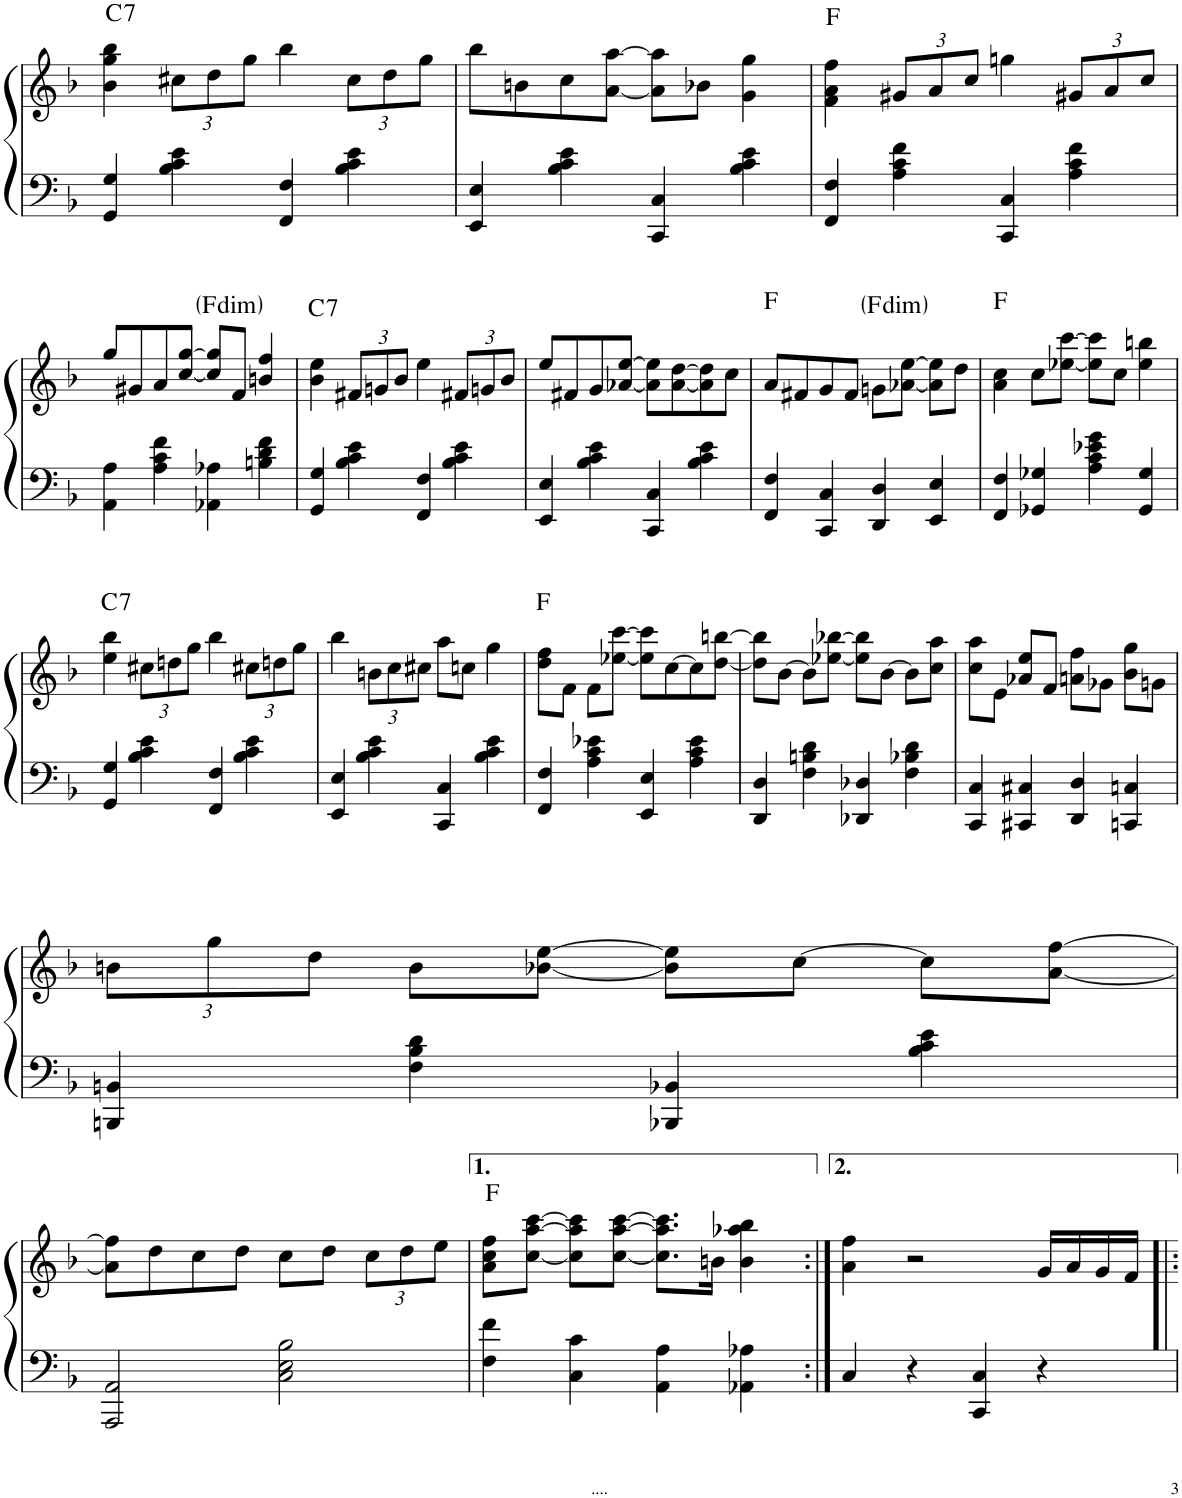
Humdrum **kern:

**kern	**kern	**harte
*part1	*part1	*part1
*staff2	*staff1	*
*I"Piano	*	*
*I'Pno.	*	*
!!LO:PB:g=z
*clefF4	*clefG2	*
*k[b-]	*k[b-]	*
*M4/4	*M4/4	*
=38	=38	=38
!	!	!LO:H:kt=7
4GG/ 4G/	4b-\ 4gg\ 4bb-\	C:7
*	*Xbrackettup	*
4B-\ 4c\ 4e\	12cc#X\L	.
.	12dd\	.
.	12gg\J	.
4FF/ 4F/	4bb-\	.
4B-\ 4c\ 4e\	12cc#\L	.
.	12dd\	.
.	12gg\J	.
=39	=39	=39
4EE/ 4E/	8bb-\L	.
.	8bn\	.
4B-\ 4c\ 4e\	8cc\	.
.	[8a\ [8aa\J	.
4CC/ 4C/	8a\] 8aa\]L	.
.	8b-X\J	.
4B-\ 4c\ 4e\	4g\ 4gg\	.
=40	=40	=40
4FF/ 4F/	4f\ 4a\ 4ff\	F:maj
4A\ 4c\ 4f\	12g#X/L	.
.	12a/	.
.	12cc/J	.
4CC/ 4C/	4ggn\	.
4A\ 4c\ 4f\	12g#X/L	.
.	12a/	.
.	12cc/J	.
!!LO:LB:g=z
=41	=41	=41
4AA\ 4A\	8gg/L	.
.	8g#X/	.
4A\ 4c\ 4f\	8a/	.
.	[8cc/ [8gg/J	.
!	!	!LO:H:kt=dim
4AA-X\ 4A-X\	8cc/] 8gg/]L	F:dim
.	8f/J	.
4Bn\ 4d\ 4f\	4bn/ 4ff/	.
=42	=42	=42
!	!	!LO:H:kt=7
4GG/ 4G/	4b-\ 4ee\	C:7
4B-\ 4c\ 4e\	12f#X/L	.
.	12gn/	.
.	12b-/J	.
4FF/ 4F/	4ee\	.
4B-\ 4c\ 4e\	12f#X/L	.
.	12gn/	.
.	12b-/J	.
=43	=43	=43
4EE/ 4E/	8ee/L	.
.	8f#X/	.
4B-\ 4c\ 4e\	8g/	.
.	[8a-X/ [8ee/J	.
4CC/ 4C/	8a-\] 8ee\]L	.
.	[8a-\ [8dd\	.
4B-\ 4c\ 4e\	8a-\] 8dd\]	.
.	8cc\J	.
=44	=44	=44
4FF/ 4F/	8a/L	F:maj
.	8f#X/	.
4CC/ 4C/	8g/	.
.	8f#/J	.
!	!	!LO:H:kt=dim
4DD/ 4D/	8gn\L	F:dim
.	[8a-X\ [8ee\J	.
4EE/ 4E/	8a-\] 8ee\]L	.
.	8dd\J	.
=45	=45	=45
4FF/ 4F/	4a\ 4cc\	F:maj
4GG-X/ 4G-X/	8cc\L	.
.	[8ee-X\ [8ccc\J	.
4A\ 4c\ 4e-X\ 4g\	8ee-\] 8ccc\]L	.
.	8cc\J	.
4GG-/ 4G-/	4ee-\ 4bbn\	.
!!LO:LB:g=z
=46	=46	=46
!	!	!LO:H:kt=7
4GG/ 4G/	4ee\ 4bb-\	C:7
4B-\ 4c\ 4e\	12cc#X\L	.
.	12ddn\	.
.	12gg\J	.
4FF/ 4F/	4bb-\	.
4B-\ 4c\ 4e\	12cc#X\L	.
.	12ddn\	.
.	12gg\J	.
=47	=47	=47
4EE/ 4E/	4bb-\	.
4B-\ 4c\ 4e\	12bn\L	.
.	12cc\	.
.	12cc#X\J	.
4CC/ 4C/	8aa\L	.
.	8ccn\J	.
4B-\ 4c\ 4e\	4gg\	.
=48	=48	=48
4FF/ 4F/	8dd\ 8ff\L	F:maj
.	8f\J	.
4A\ 4c\ 4e-X\	8f\L	.
.	[8ee-X\ [8ccc\J	.
4EE/ 4E/	8ee-\] 8ccc\]L	.
.	[8cc\	.
4A\ 4c\ 4e-\	8cc\]	.
.	[8dd\ [8bbn\J	.
=49	=49	=49
4DD/ 4D/	8dd\] 8bb\]L	.
.	[8b-\J	.
4F\ 4Bn\ 4d\	8b-\L]	.
.	[8ee-X\ [8bb-X\J	.
4DD-X/ 4D-X/	8ee-\] 8bb-\]L	.
.	[8b-\J	.
4F\ 4B-X\ 4d\	8b-\L]	.
.	8cc\ 8aa\J	.
=50	=50	=50
4CC/ 4C/	8cc\ 8aa\L	.
.	8e\J	.
4CC#X/ 4C#X/	8a-X/ 8ee/L	.
.	8f/J	.
4DD/ 4D/	8an\ 8ff\L	.
.	8g-X\J	.
4CCn/ 4Cn/	8b-\ 8gg\L	.
.	8gn\J	.
!!LO:LB:g=z
=51	=51	=51
4BBBn/ 4BBn/	12bn\L	.
.	12gg\	.
.	12dd\J	.
4F\ 4B-\ 4d\	8b\L	.
.	[8b-X\ [8ee\J	.
4BBB-X/ 4BB-X/	8b-\] 8ee\]L	.
.	[8cc\J	.
4B-\ 4c\ 4e\	8cc\L]	.
.	[8a\ [8ff\J	.
!!LO:LB:g=z
=52	=52	=52
2AAA/ 2AA/	8a\] 8ff\]L	.
.	8dd\	.
.	8cc\	.
.	8dd\J	.
2C\ 2E\ 2B-\	8cc\L	.
.	8dd\J	.
.	12cc\L	.
.	12dd\	.
.	12ee\J	.
=53	=53	=53
4F\ 4f\	8a\ 8cc\ 8ff\L	F:maj
.	[8cc\ [8aa\ [8ccc\J	.
4C\ 4c\	8cc\] 8aa\] 8ccc\]L	.
.	[8cc\ [8aa\ [8ccc\J	.
4AA\ 4A\	8.cc\] 8.aa\] 8.ccc\]L	.
.	16bn\Jk	.
4AA-X\ 4A-X\	4b\ 4aa-X\ 4bb-\	.
=54:|!	=54:|!	=54:|!
4C/	4a\ 4ff\	.
4r	2r	.
4CC/ 4C/	.	.
4r	16g/LL	.
.	16a/	.
.	16g/	.
.	16f/JJ	.
=	=	=
*-	*-	*-
